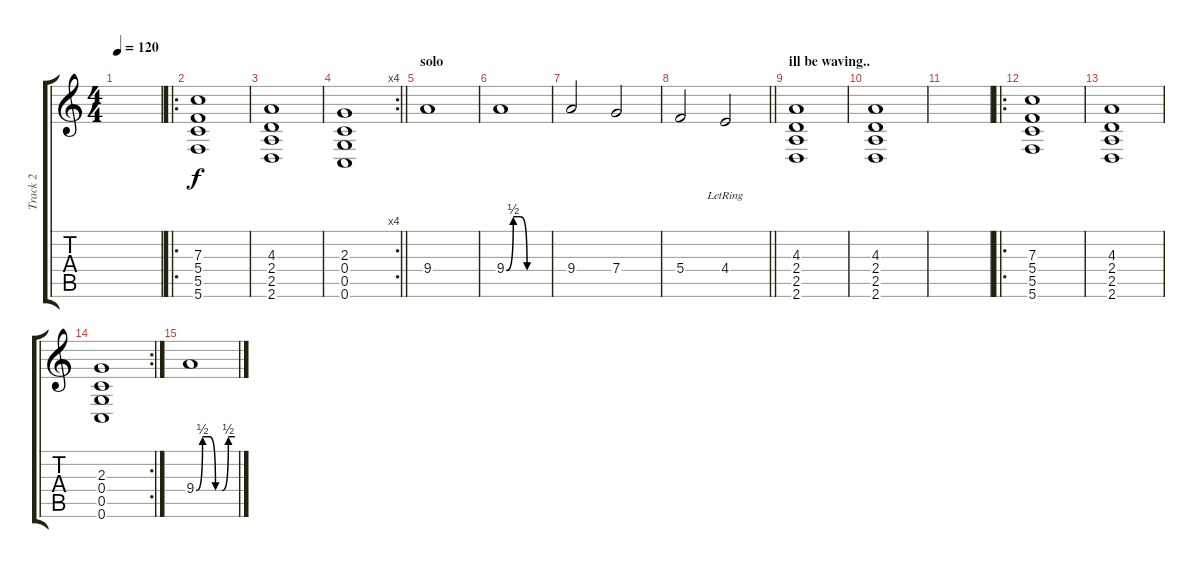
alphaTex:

\track ("Track 2" "Track 2") {instrument overdrivenguitar}
\staff {score tabs}
\tuning (D4 A3 F3 C3 G2 C2) {hide}
\ts (4 4)
\tempo 120
\clef g2
\ks c
|
\ro
(7.3 5.4 5.5 5.6).1 |
(4.3 2.4 2.5 2.6).1 |
\rc 4
\barLineRight lightlight
(2.3 0.4 0.5 0.6).1 |
\section ("" "solo")
9.4.1 |
9.4{be (custom 0 0 10 2 20 2 30 0 60 0)}.1 |
9.4.2 7.4.2 |
\barLineRight lightlight
5.4.2 4.4{lr}.2 |
\section ("" "ill be waving..")
(4.3 2.4 2.5 2.6).1 |
(4.3 2.4 2.5 2.6).1 |
|
\ro
(7.3 5.4 5.5 5.6).1 |
(4.3 2.4 2.5 2.6).1 |
\rc 2
(2.3 0.4 0.5 0.6).1 |
9.4{be (custom 0 0 10 2 20 2 30 0 40 0 50 2 60 2)}.1
